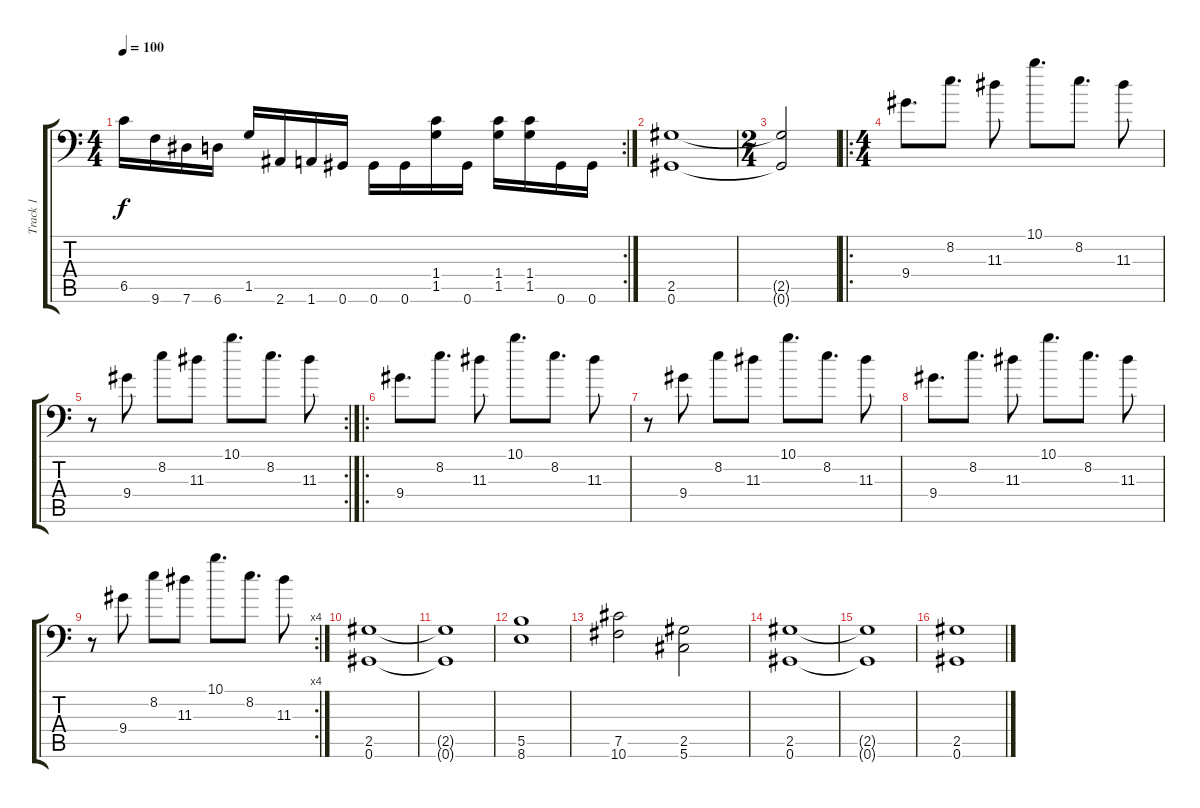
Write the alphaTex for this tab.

\track ("Track 1" "Track 1") {instrument distortionguitar}
\staff {score tabs}
\tuning (Db4 Ab3 E3 B2 Gb2 Ab1) {hide}
\rc 2
\ts (4 4)
\tempo 100
\clef f4
\ks c
6.5.16{dy f} 9.6.16 7.6.16 6.6.16 1.5.16 2.6.16 1.6.16 0.6.16 0.6.16 0.6.16 (1.4 1.5).16 0.6.16 (1.4 1.5).16 (1.4 1.5).16 0.6.16 0.6.16 |
(2.5 0.6).1 |
\ts (2 4)
(2.5{t} 0.6{t}).2 |
\ro
\ts (4 4)
9.4.8{d} 8.2.8{d} 11.3.8 10.1.8{d} 8.2.8{d} 11.3.8 |
\rc 2
r.8 9.4.8 8.2.8 11.3.8 10.1.8{d} 8.2.8{d} 11.3.8 |
\ro
9.4.8{d} 8.2.8{d} 11.3.8 10.1.8{d} 8.2.8{d} 11.3.8 |
r.8 9.4.8 8.2.8 11.3.8 10.1.8{d} 8.2.8{d} 11.3.8 |
9.4.8{d} 8.2.8{d} 11.3.8 10.1.8{d} 8.2.8{d} 11.3.8 |
\rc 4
r.8 9.4.8 8.2.8 11.3.8 10.1.8{d} 8.2.8{d} 11.3.8 |
(2.5 0.6).1 |
(2.5{t} 0.6{t}).1 |
(5.5 8.6).1 |
(7.5 10.6).2 (2.5 5.6).2 |
(2.5 0.6).1 |
(2.5{t} 0.6{t}).1 |
(2.5 0.6).1
